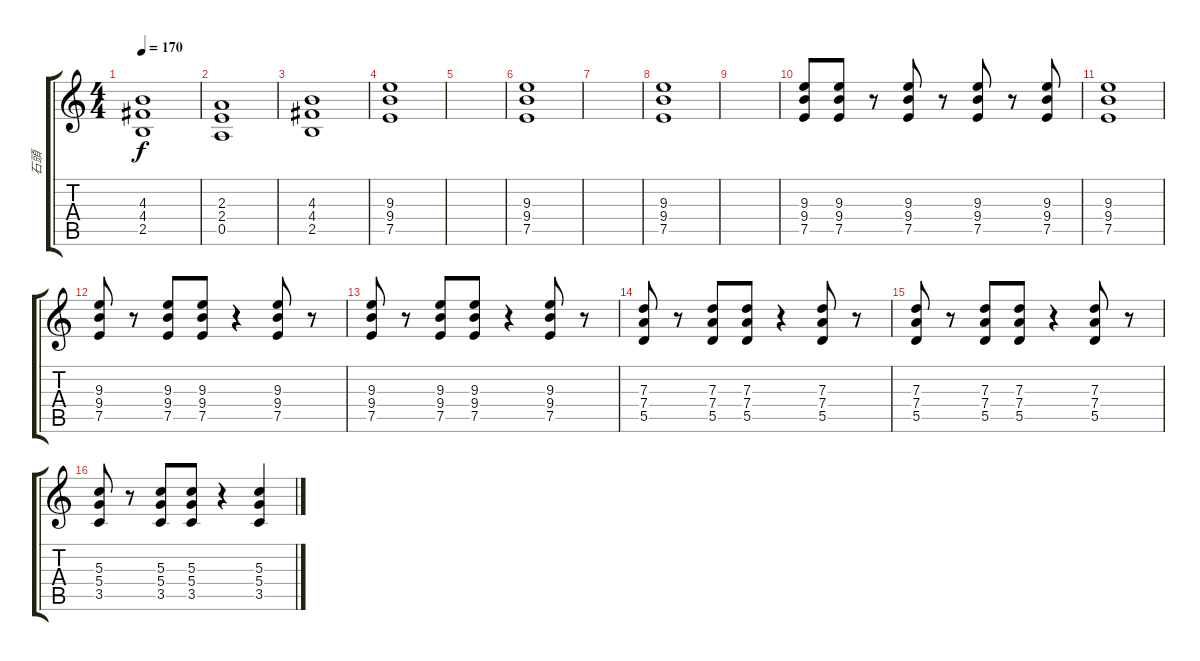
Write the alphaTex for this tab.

\track ("石頭" "石頭") {instrument distortionguitar}
\staff {score tabs}
\tuning (E4 B3 G3 D3 A2 E2) {hide}
\ts (4 4)
\tempo 170
\clef g2
\ks c
(4.3 4.4 2.5).1{dy f} |
(2.3 2.4 0.5).1 |
(4.3 4.4 2.5).1 |
(9.3 9.4 7.5).1 |
|
(9.3 9.4 7.5).1 |
|
(9.3 9.4 7.5).1 |
|
(9.3 9.4 7.5).8 (9.3 9.4 7.5).8 r.8 (9.3 9.4 7.5).8 r.8 (9.3 9.4 7.5).8 r.8 (9.3 9.4 7.5).8 |
(9.3 9.4 7.5).1 |
(9.3 9.4 7.5).8 r.8 (9.3 9.4 7.5).8 (9.3 9.4 7.5).8 r.4 (9.3 9.4 7.5).8 r.8 |
(9.3 9.4 7.5).8 r.8 (9.3 9.4 7.5).8 (9.3 9.4 7.5).8 r.4 (9.3 9.4 7.5).8 r.8 |
(7.3 7.4 5.5).8 r.8 (7.3 7.4 5.5).8 (7.3 7.4 5.5).8 r.4 (7.3 7.4 5.5).8 r.8 |
(7.3 7.4 5.5).8 r.8 (7.3 7.4 5.5).8 (7.3 7.4 5.5).8 r.4 (7.3 7.4 5.5).8 r.8 |
(5.3 5.4 3.5).8 r.8 (5.3 5.4 3.5).8 (5.3 5.4 3.5).8 r.4 (5.3 5.4 3.5).4
